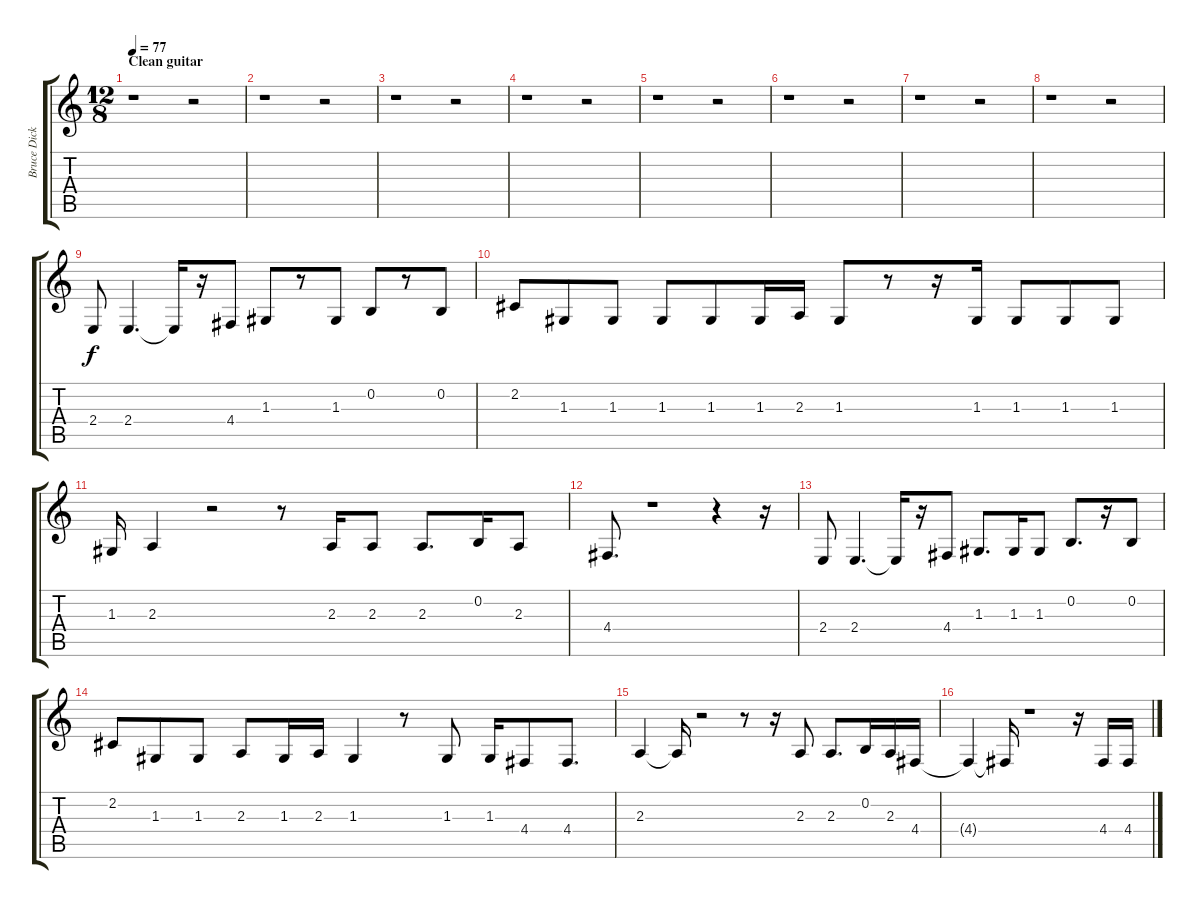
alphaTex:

\track ("Bruce Dickinson" "Bruce Dick") {instrument choiraahs}
\staff {score tabs}
\tuning (E4 B3 G3 D3 A2 E2) {hide}
\ts (12 8)
\section ("" "Clean guitar")
\tempo 77
\clef g2
\ks c
r.1{dy f instrument choiraahs} r.2 |
r.1 r.2 |
r.1 r.2 |
r.1 r.2 |
r.1 r.2 |
r.1 r.2 |
r.1 r.2 |
r.1 r.2 |
2.4.8 2.4.4{d} 2.4{t}.16 r.16 4.4.8 1.3.8 r.8 1.3.8 0.2.8 r.8 0.2.8 |
2.2.8 1.3.8 1.3.8 1.3.8 1.3.8 1.3.16 2.3.16 1.3.8 r.8 r.16 1.3.16 1.3.8 1.3.8 1.3.8 |
1.3.16 2.3.4 r.2 r.8 2.3.16 2.3.8 2.3.8{d} 0.2.16 2.3.8 |
4.4.8{d} r.1 r.4 r.16 |
2.4.8 2.4.4{d} 2.4{t}.16 r.16 4.4.8 1.3.8{d} 1.3.16 1.3.8 0.2.8{d} r.16 0.2.8 |
2.2.8 1.3.8 1.3.8 2.3.8 1.3.16 2.3.16 1.3.4 r.8 1.3.8 1.3.16 4.4.8 4.4.8{d} |
2.3.4 2.3{t}.16 r.2 r.8 r.16 2.3.8 2.3.8{d} 0.2.16 2.3.16 4.4.16 |
4.4{t}.4 4.4{t}.16 r.1 r.16 4.4.16 4.4.16
